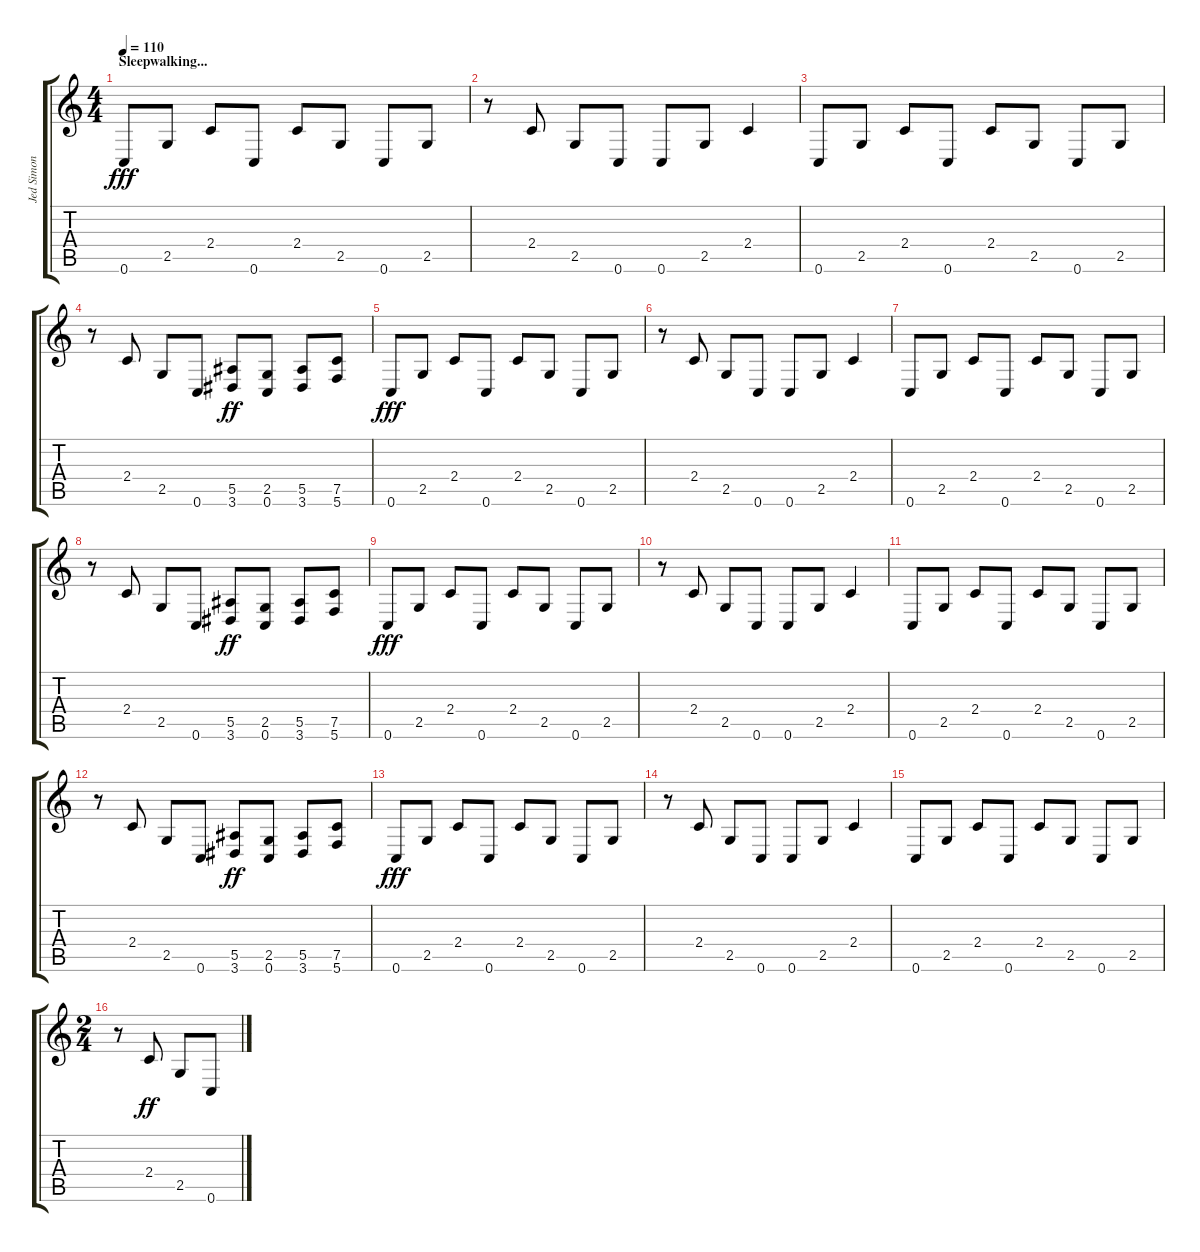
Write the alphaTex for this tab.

\track ("Jed Simon" "Jed Simon") {instrument distortionguitar}
\staff {score tabs}
\tuning (C4 G3 Eb3 Bb2 F2 C2) {hide}
\ts (4 4)
\section ("" "Sleepwalking...")
\tempo 110
\clef g2
\ks c
0.6.8{dy fff} 2.5.8 2.4.8 0.6.8 2.4.8 2.5.8 0.6.8 2.5.8 |
r.8 2.4.8 2.5.8 0.6.8 0.6.8 2.5.8 2.4.4 |
0.6.8 2.5.8 2.4.8 0.6.8 2.4.8 2.5.8 0.6.8 2.5.8 |
r.8 2.4.8 2.5.8 0.6.8 (5.5 3.6).8{dy ff} (2.5 0.6).8 (5.5 3.6).8 (7.5 5.6).8 |
0.6.8{dy fff} 2.5.8 2.4.8 0.6.8 2.4.8 2.5.8 0.6.8 2.5.8 |
r.8 2.4.8 2.5.8 0.6.8 0.6.8 2.5.8 2.4.4 |
0.6.8 2.5.8 2.4.8 0.6.8 2.4.8 2.5.8 0.6.8 2.5.8 |
r.8 2.4.8 2.5.8 0.6.8 (5.5 3.6).8{dy ff} (2.5 0.6).8 (5.5 3.6).8 (7.5 5.6).8 |
0.6.8{dy fff} 2.5.8 2.4.8 0.6.8 2.4.8 2.5.8 0.6.8 2.5.8 |
r.8 2.4.8 2.5.8 0.6.8 0.6.8 2.5.8 2.4.4 |
0.6.8 2.5.8 2.4.8 0.6.8 2.4.8 2.5.8 0.6.8 2.5.8 |
r.8 2.4.8 2.5.8 0.6.8 (5.5 3.6).8{dy ff} (2.5 0.6).8 (5.5 3.6).8 (7.5 5.6).8 |
0.6.8{dy fff} 2.5.8 2.4.8 0.6.8 2.4.8 2.5.8 0.6.8 2.5.8 |
r.8 2.4.8 2.5.8 0.6.8 0.6.8 2.5.8 2.4.4 |
0.6.8 2.5.8 2.4.8 0.6.8 2.4.8 2.5.8 0.6.8 2.5.8 |
\ts (2 4)
r.8 2.4.8{dy ff} 2.5.8 0.6.8
